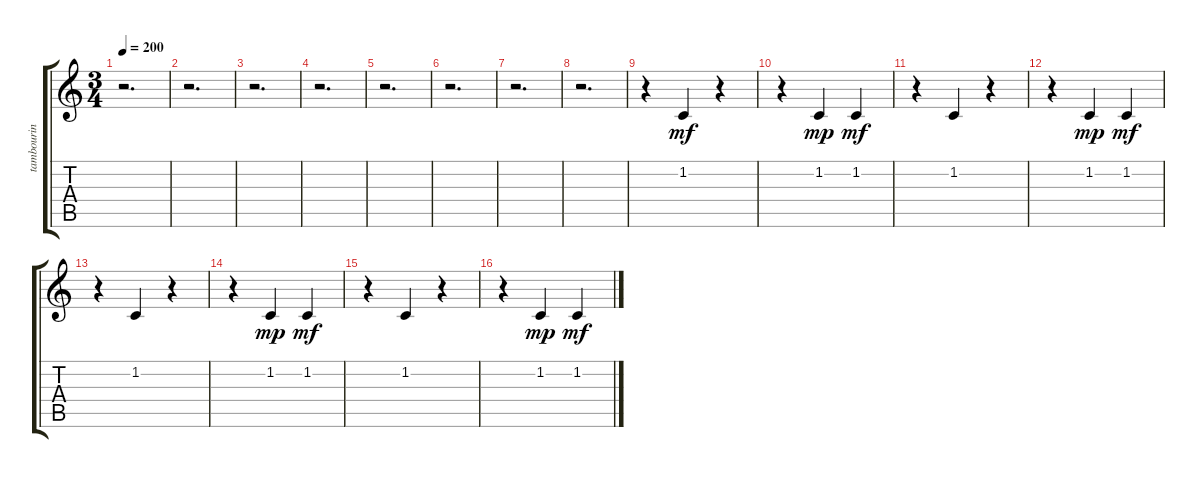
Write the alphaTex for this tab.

\track (" tambourine" " tambourin") {instrument agogo}
\staff {score tabs}
\tuning (E4 B3 G3 D3 A2 E2) {hide}
\ts (3 4)
\tempo 200
\clef g2
\ks c
r.2{d dy f} |
r.2{d} |
r.2{d} |
r.2{d} |
r.2{d} |
r.2{d} |
r.2{d} |
r.2{d} |
r.4 1.2.4{dy mf} r.4 |
r.4 1.2.4{dy mp} 1.2.4{dy mf} |
r.4 1.2.4 r.4 |
r.4 1.2.4{dy mp} 1.2.4{dy mf} |
r.4 1.2.4 r.4 |
r.4 1.2.4{dy mp} 1.2.4{dy mf} |
r.4 1.2.4 r.4 |
r.4 1.2.4{dy mp} 1.2.4{dy mf}
